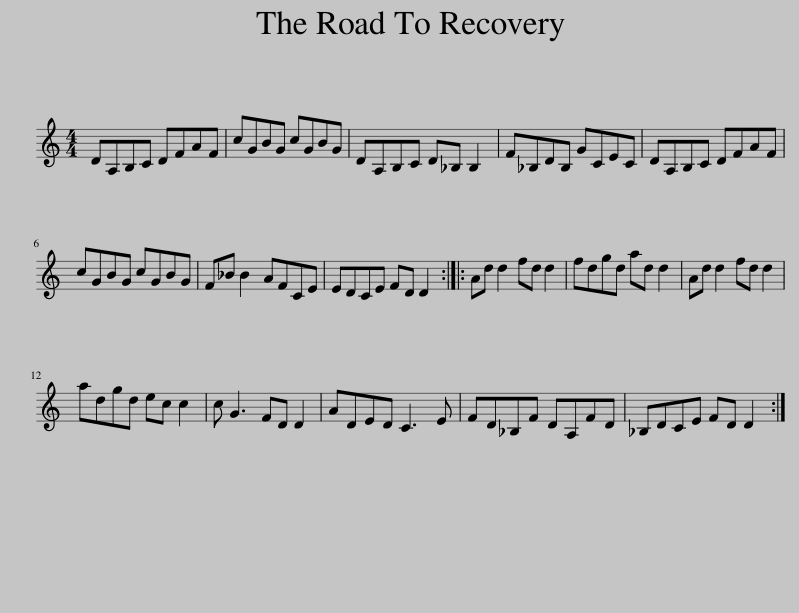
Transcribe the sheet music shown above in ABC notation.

X:1
L:1/8
M:4/4
I:linebreak $
K:C
V:1 treble
V:1
 DA,B,C DFAF | cGBG cGBG | DA,B,C D_B, B,2 | F_B,DB, GCEC | DA,B,C DFAF |$ %5
 cGBG cGBG | F_B B2 AFCE | EDCE FD D2 :: Ad d2 fd d2 | fdgd ad d2 | %10
 Ad d2 fd d2 |$ adgd ec c2 | c G3 FD D2 | ADED C3 E | FD_B,F DA,FD | %15
 _B,DCE FD D2 :| %16
